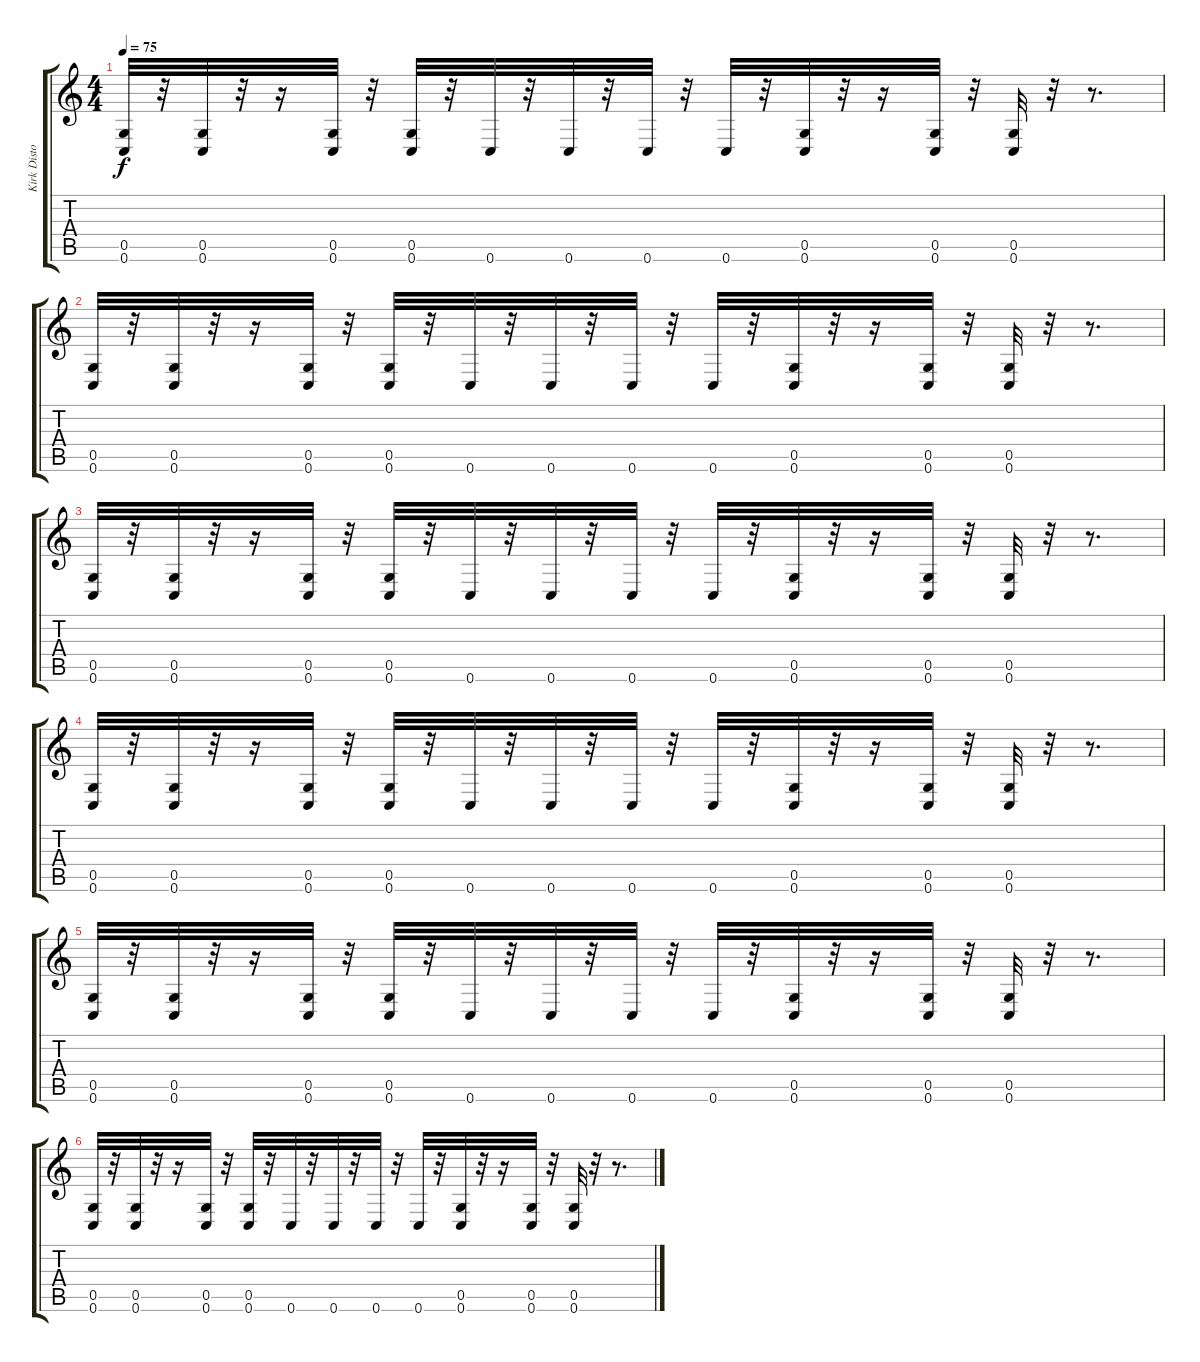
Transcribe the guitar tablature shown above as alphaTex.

\track ("Kirk Distortion" "Kirk Disto") {instrument distortionguitar}
\staff {score tabs}
\tuning (D4 A3 F3 C3 G2 C2) {hide}
\ts (4 4)
\tempo 75
\clef g2
\ks c
(0.5 0.6).32{dy f} r.32 (0.5 0.6).32 r.32 r.16 (0.5 0.6).32 r.32 (0.5 0.6).32 r.32 0.6.32 r.32 0.6.32 r.32 0.6.32 r.32 0.6.32 r.32 (0.5 0.6).32 r.32 r.16 (0.5 0.6).32 r.32 (0.5 0.6).32 r.32 r.8{d} |
(0.5 0.6).32 r.32 (0.5 0.6).32 r.32 r.16 (0.5 0.6).32 r.32 (0.5 0.6).32 r.32 0.6.32 r.32 0.6.32 r.32 0.6.32 r.32 0.6.32 r.32 (0.5 0.6).32 r.32 r.16 (0.5 0.6).32 r.32 (0.5 0.6).32 r.32 r.8{d} |
(0.5 0.6).32 r.32 (0.5 0.6).32 r.32 r.16 (0.5 0.6).32 r.32 (0.5 0.6).32 r.32 0.6.32 r.32 0.6.32 r.32 0.6.32 r.32 0.6.32 r.32 (0.5 0.6).32 r.32 r.16 (0.5 0.6).32 r.32 (0.5 0.6).32 r.32 r.8{d} |
(0.5 0.6).32 r.32 (0.5 0.6).32 r.32 r.16 (0.5 0.6).32 r.32 (0.5 0.6).32 r.32 0.6.32 r.32 0.6.32 r.32 0.6.32 r.32 0.6.32 r.32 (0.5 0.6).32 r.32 r.16 (0.5 0.6).32 r.32 (0.5 0.6).32 r.32 r.8{d} |
(0.5 0.6).32 r.32 (0.5 0.6).32 r.32 r.16 (0.5 0.6).32 r.32 (0.5 0.6).32 r.32 0.6.32 r.32 0.6.32 r.32 0.6.32 r.32 0.6.32 r.32 (0.5 0.6).32 r.32 r.16 (0.5 0.6).32 r.32 (0.5 0.6).32 r.32 r.8{d} |
(0.5 0.6).32 r.32 (0.5 0.6).32 r.32 r.16 (0.5 0.6).32 r.32 (0.5 0.6).32 r.32 0.6.32 r.32 0.6.32 r.32 0.6.32 r.32 0.6.32 r.32 (0.5 0.6).32 r.32 r.16 (0.5 0.6).32 r.32 (0.5 0.6).32 r.32 r.8{d}
